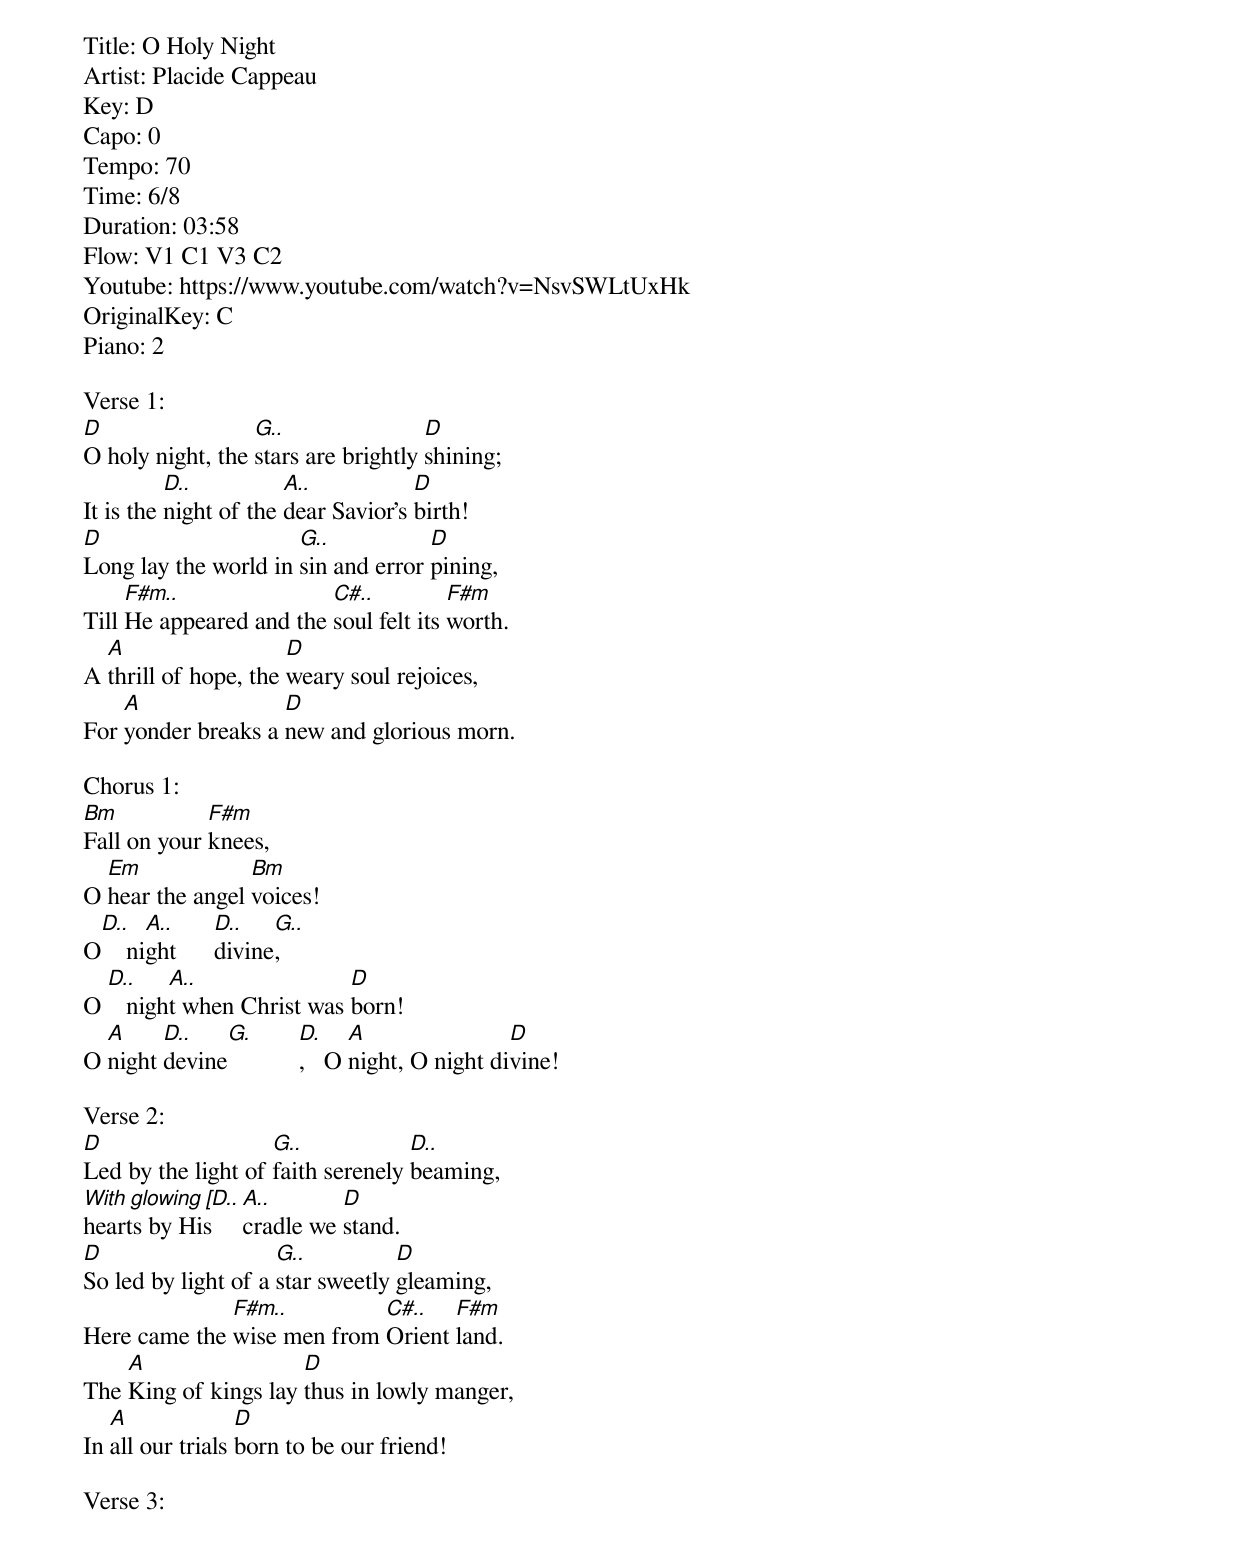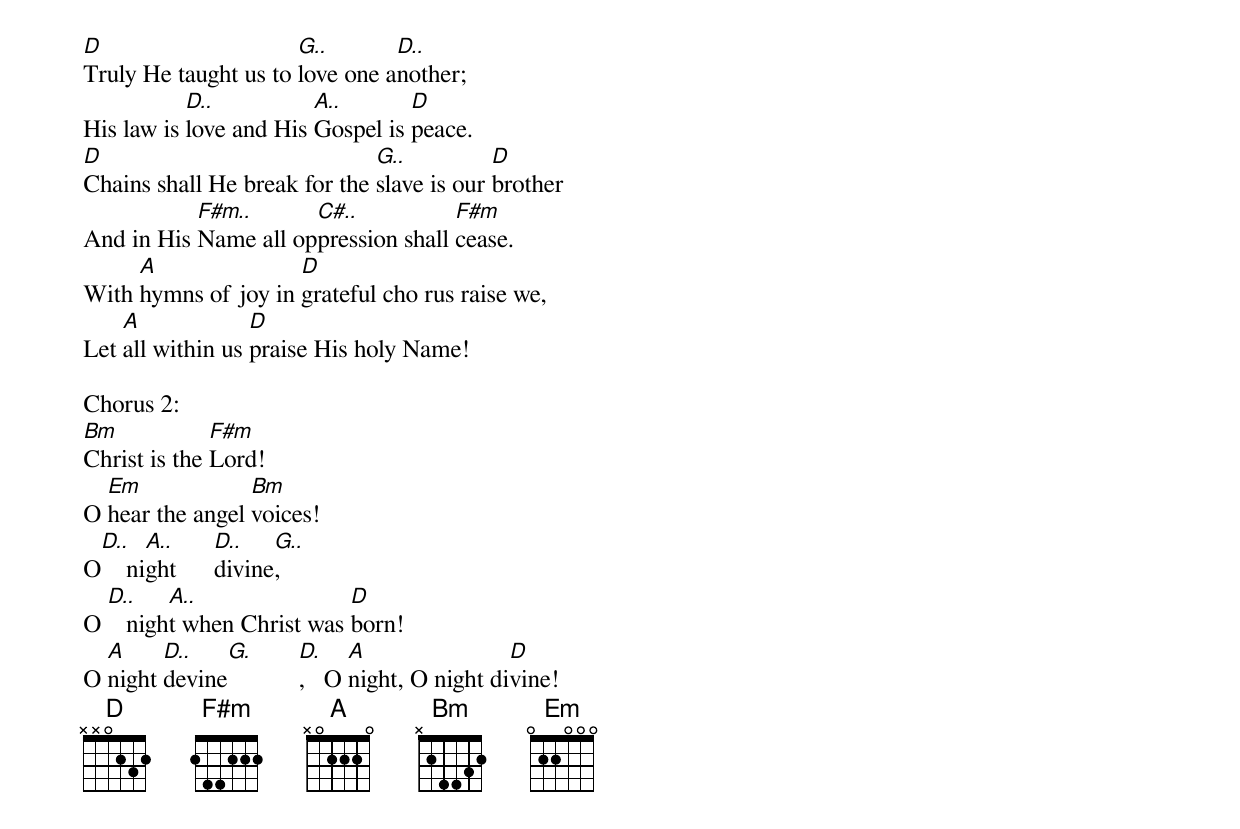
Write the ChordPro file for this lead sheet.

Title: O Holy Night
Artist: Placide Cappeau
Key: D
Capo: 0
Tempo: 70
Time: 6/8
Duration: 03:58
Flow: V1 C1 V3 C2
Youtube: https://www.youtube.com/watch?v=NsvSWLtUxHk
OriginalKey: C
Piano: 2

Verse 1:
[D]O holy night, the [G..]stars are brightly [D]shining;
It is the [D..]night of the [A..]dear Savior's [D]birth!
[D]Long lay the world in [G..]sin and error [D]pining,
Till [F#m..]He appeared and the [C#..]soul felt its [F#m]worth.
A [A]thrill of hope, the [D]weary soul rejoices,
For [A]yonder breaks a [D]new and glorious morn.

Chorus 1:
[Bm]Fall on your [F#m]knees,
O [Em]hear the angel [Bm]voices!
O[D..]    ni[A..]ght      [D..]divine[G..],
O [D..]   nigh[A..]t when Christ was [D]born!
O [A]night [D..]devine[G.]       [D.],   O [A]night, O night di[D]vine!

Verse 2:
[D]Led by the light of [G..]faith serenely [D..]beaming,
[With glowing [D..]hearts by His [A..]cradle we [D]stand.
[D]So led by light of a [G..]star sweetly [D]gleaming,
Here came the [F#m..]wise men from [C#..]Orient [F#m]land.
The [A]King of kings lay [D]thus in lowly manger,
In [A]all our trials [D]born to be our friend!

Verse 3:
[D]Truly He taught us to [G..]love one a[D..]nother;
His law is [D..]love and His [A..]Gospel is [D]peace.
[D]Chains shall He break for the [G..]slave is our [D]brother
And in His [F#m..]Name all op[C#..]pression shall [F#m]cease.
With [A]hymns of joy in [D]grateful cho rus raise we,
Let [A]all within us [D]praise His holy Name!

Chorus 2:
[Bm]Christ is the [F#m]Lord!
O [Em]hear the angel [Bm]voices!
O[D..]    ni[A..]ght      [D..]divine[G..],
O [D..]   nigh[A..]t when Christ was [D]born!
O [A]night [D..]devine[G.]       [D.],   O [A]night, O night di[D]vine!
